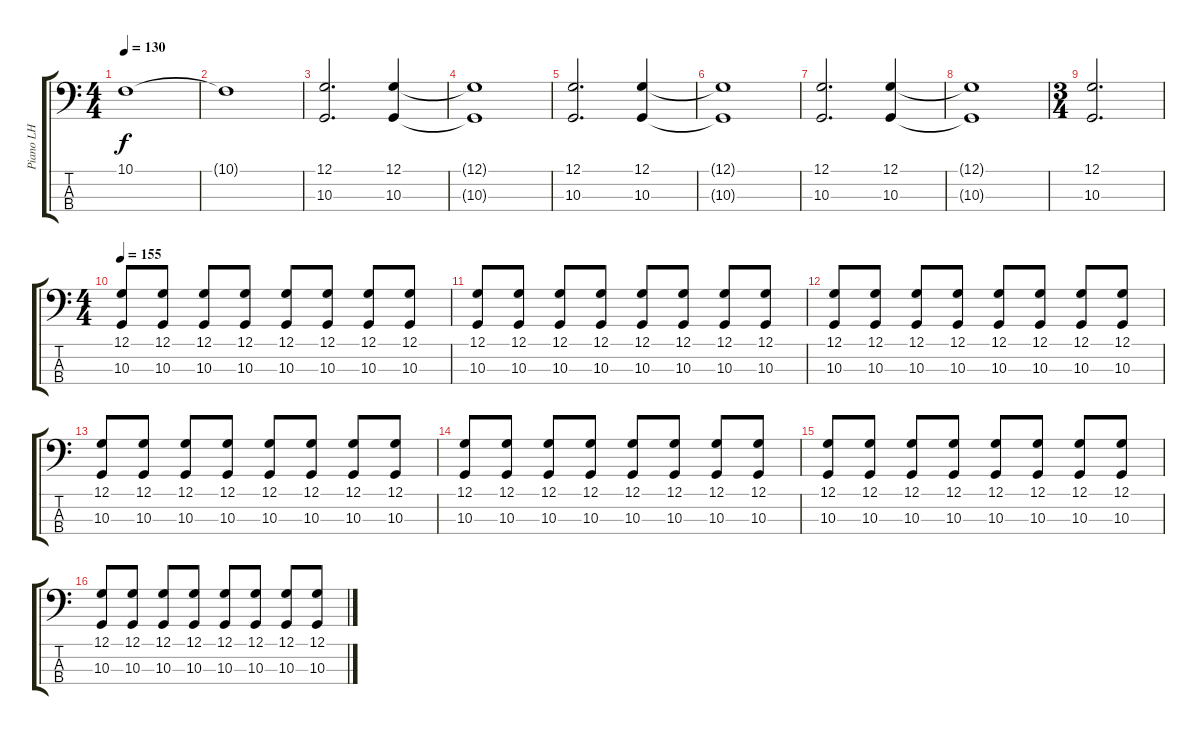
\track ("Piano LH" "Piano LH") {instrument brightacousticpiano}
\staff {score tabs}
\tuning (G2 D2 A1 E1) {hide}
\ts (4 4)
\tempo 130
\clef f4
\ks c
10.1.1{dy f} |
10.1{t}.1 |
(12.1 10.3).2{d} (12.1 10.3).4 |
(12.1{t} 10.3{t}).1 |
(12.1 10.3).2{d} (12.1 10.3).4 |
(12.1{t} 10.3{t}).1 |
(12.1 10.3).2{d} (12.1 10.3).4 |
(12.1{t} 10.3{t}).1 |
\ts (3 4)
(12.1 10.3).2{d} |
\ts (4 4)
\tempo 155
(12.1 10.3).8 (12.1 10.3).8 (12.1 10.3).8 (12.1 10.3).8 (12.1 10.3).8 (12.1 10.3).8 (12.1 10.3).8 (12.1 10.3).8 |
(12.1 10.3).8 (12.1 10.3).8 (12.1 10.3).8 (12.1 10.3).8 (12.1 10.3).8 (12.1 10.3).8 (12.1 10.3).8 (12.1 10.3).8 |
(12.1 10.3).8 (12.1 10.3).8 (12.1 10.3).8 (12.1 10.3).8 (12.1 10.3).8 (12.1 10.3).8 (12.1 10.3).8 (12.1 10.3).8 |
(12.1 10.3).8 (12.1 10.3).8 (12.1 10.3).8 (12.1 10.3).8 (12.1 10.3).8 (12.1 10.3).8 (12.1 10.3).8 (12.1 10.3).8 |
(12.1 10.3).8 (12.1 10.3).8 (12.1 10.3).8 (12.1 10.3).8 (12.1 10.3).8 (12.1 10.3).8 (12.1 10.3).8 (12.1 10.3).8 |
(12.1 10.3).8 (12.1 10.3).8 (12.1 10.3).8 (12.1 10.3).8 (12.1 10.3).8 (12.1 10.3).8 (12.1 10.3).8 (12.1 10.3).8 |
(12.1 10.3).8 (12.1 10.3).8 (12.1 10.3).8 (12.1 10.3).8 (12.1 10.3).8 (12.1 10.3).8 (12.1 10.3).8 (12.1 10.3).8
